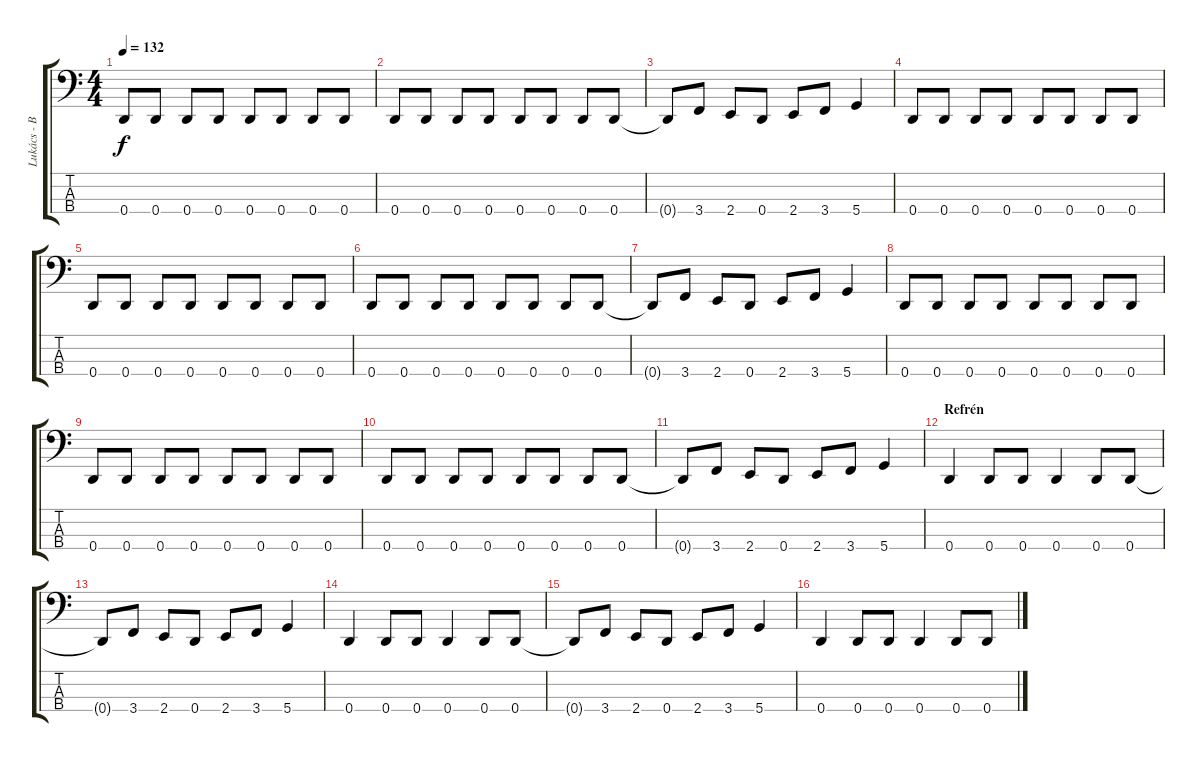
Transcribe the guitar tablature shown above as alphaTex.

\track ("Lukács - Bass" "Lukács - B") {instrument electricbasspick}
\staff {score tabs}
\tuning (G2 D2 A1 D1) {hide}
\ts (4 4)
\tempo 132
\clef f4
\ks c
0.4.8{dy f} 0.4.8 0.4.8 0.4.8 0.4.8 0.4.8 0.4.8 0.4.8 |
0.4.8 0.4.8 0.4.8 0.4.8 0.4.8 0.4.8 0.4.8 0.4.8 |
0.4{t}.8 3.4.8 2.4.8 0.4.8 2.4.8 3.4.8 5.4.4 |
0.4.8 0.4.8 0.4.8 0.4.8 0.4.8 0.4.8 0.4.8 0.4.8 |
0.4.8 0.4.8 0.4.8 0.4.8 0.4.8 0.4.8 0.4.8 0.4.8 |
0.4.8 0.4.8 0.4.8 0.4.8 0.4.8 0.4.8 0.4.8 0.4.8 |
0.4{t}.8 3.4.8 2.4.8 0.4.8 2.4.8 3.4.8 5.4.4 |
0.4.8 0.4.8 0.4.8 0.4.8 0.4.8 0.4.8 0.4.8 0.4.8 |
0.4.8 0.4.8 0.4.8 0.4.8 0.4.8 0.4.8 0.4.8 0.4.8 |
0.4.8 0.4.8 0.4.8 0.4.8 0.4.8 0.4.8 0.4.8 0.4.8 |
0.4{t}.8 3.4.8 2.4.8 0.4.8 2.4.8 3.4.8 5.4.4 |
\section ("" "Refrén")
0.4.4 0.4.8 0.4.8 0.4.4 0.4.8 0.4.8 |
0.4{t}.8 3.4.8 2.4.8 0.4.8 2.4.8 3.4.8 5.4.4 |
0.4.4 0.4.8 0.4.8 0.4.4 0.4.8 0.4.8 |
0.4{t}.8 3.4.8 2.4.8 0.4.8 2.4.8 3.4.8 5.4.4 |
0.4.4 0.4.8 0.4.8 0.4.4 0.4.8 0.4.8
